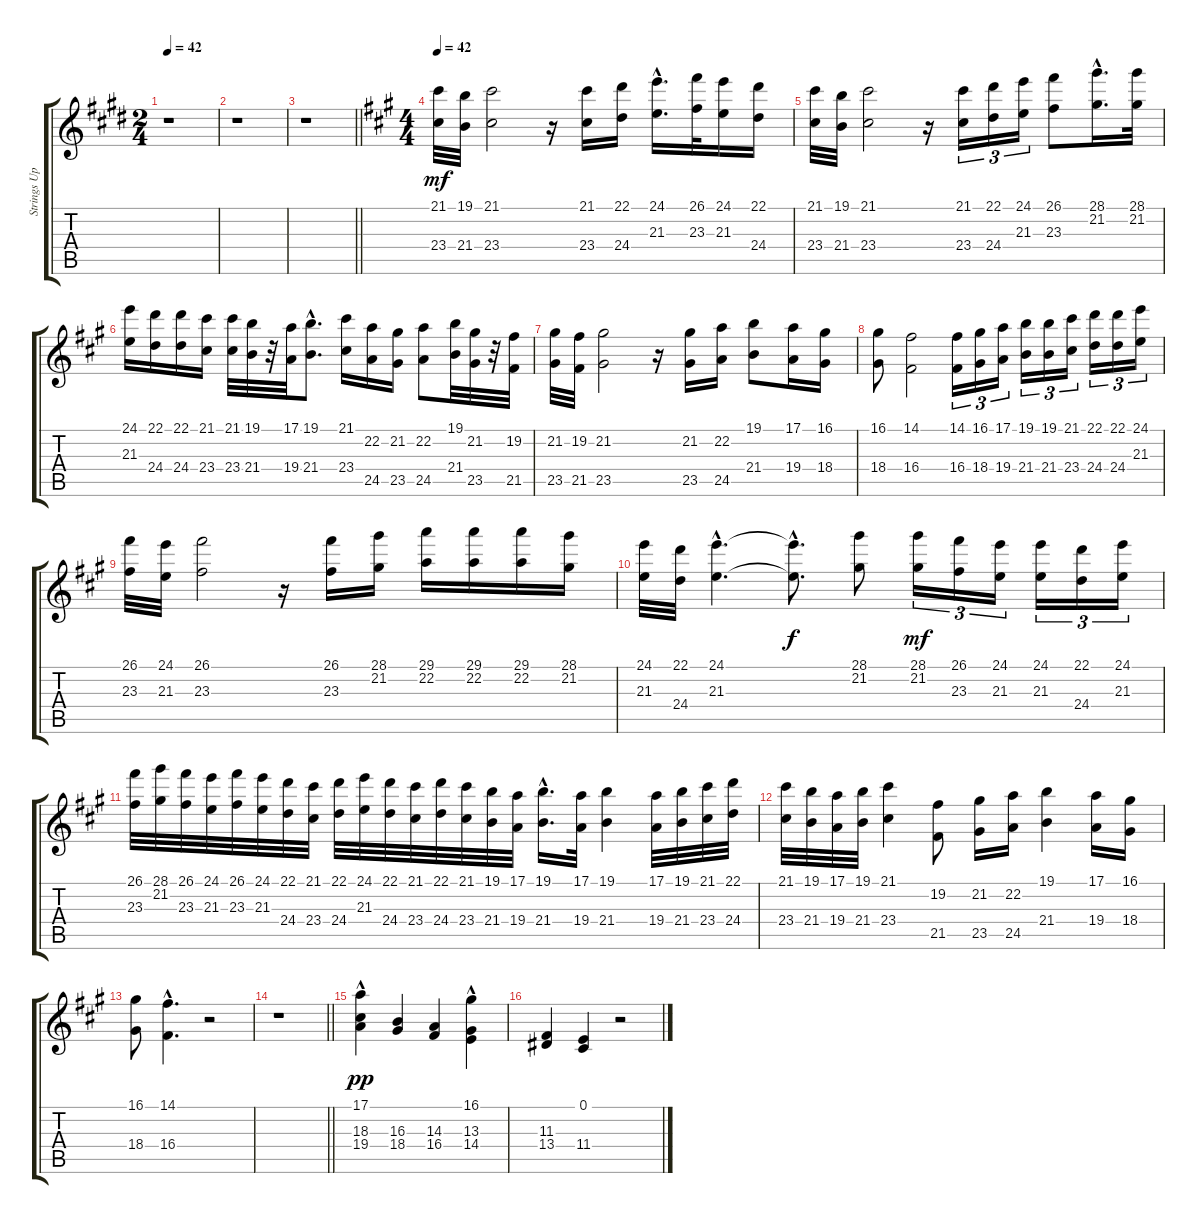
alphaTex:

\track ("Strings Upper" "Strings Up") {instrument stringensemble1}
\staff {score tabs}
\tuning (E4 B3 G3 D3 A2 E2) {hide}
\ts (2 4)
\tempo 42
\clef g2
\ks e
r.1{dy f} |
r.1 |
\barLineRight lightlight
r.1 |
\ts (4 4)
\tempo 42
\ks a
(21.1 23.4).32{dy mf} (19.1 21.4).32 (21.1 23.4).2 r.16 (21.1 23.4).16 (22.1 24.4).16 (24.1{hac} 21.3{hac}).16{d} (26.1 23.3).32 (24.1 21.3).16 (22.1 24.4).16 |
(21.1 23.4).32 (19.1 21.4).32 (21.1 23.4).2 r.16 (21.1 23.4).16{tu (3 2)} (22.1 24.4).16{tu (3 2)} (24.1 21.3).16{tu (3 2)} (26.1 23.3).8 (28.1{hac} 21.2{hac}).16{d} (28.1 21.2).32 |
(24.1 21.3).16 (22.1 24.4).16 (22.1 24.4).16 (21.1 23.4).16 (21.1 23.4).32 (19.1 21.4).32 r.32 (17.1 19.4).32 (19.1{hac} 21.4{hac}).8{d} (21.1 23.4).16 (22.2 24.5).16 (21.2 23.5).16 (22.2 24.5).8 (19.1 21.4).32 (21.2 23.5).32 r.32 (19.2 21.5).32 |
(21.2 23.5).32 (19.2 21.5).32 (21.2 23.5).2 r.16 (21.2 23.5).16 (22.2 24.5).16 (19.1 21.4).8 (17.1 19.4).16 (16.1 18.4).16 |
(16.1 18.4).8 (14.1 16.4).2 (14.1 16.4).16{tu (3 2)} (16.1 18.4).16{tu (3 2)} (17.1 19.4).16{tu (3 2)} (19.1 21.4).16{tu (3 2)} (19.1 21.4).16{tu (3 2)} (21.1 23.4).16{tu (3 2)} (22.1 24.4).16{tu (3 2)} (22.1 24.4).16{tu (3 2)} (24.1 21.3).16{tu (3 2)} |
(26.1 23.3).32 (24.1 21.3).32 (26.1 23.3).2 r.16 (26.1 23.3).16 (28.1 21.2).16 (29.1 22.2).16 (29.1 22.2).16 (29.1 22.2).16 (28.1 21.2).16 |
(24.1 21.3).32 (22.1 24.4).32 (24.1{hac} 21.3{hac}).4{d} (24.1{hac t} 21.3{hac t}).8{d dy f} (28.1 21.2).8 (28.1 21.2).16{tu (3 2) dy mf} (26.1 23.3).16{tu (3 2)} (24.1 21.3).16{tu (3 2)} (24.1 21.3).16{tu (3 2)} (22.1 24.4).16{tu (3 2)} (24.1 21.3).16{tu (3 2)} |
(26.1 23.3).32 (28.1 21.2).32 (26.1 23.3).32 (24.1 21.3).32 (26.1 23.3).32 (24.1 21.3).32 (22.1 24.4).32 (21.1 23.4).32 (22.1 24.4).32 (24.1 21.3).32 (22.1 24.4).32 (21.1 23.4).32 (22.1 24.4).32 (21.1 23.4).32 (19.1 21.4).32 (17.1 19.4).32 (19.1{hac} 21.4{hac}).16{d} (17.1 19.4).32 (19.1 21.4).4 (17.1 19.4).32 (19.1 21.4).32 (21.1 23.4).32 (22.1 24.4).32 |
(21.1 23.4).32 (19.1 21.4).32 (17.1 19.4).32 (19.1 21.4).32 (21.1 23.4).4 (19.2 21.5).8 (21.2 23.5).16 (22.2 24.5).16 (19.1 21.4).4 (17.1 19.4).16 (16.1 18.4).16 |
(16.1 18.4).8 (14.1{hac} 16.4{hac}).4{d} r.2 |
\barLineRight lightlight
r.1 |
(17.1{hac} 18.3 19.4).4{dy pp} (16.3 18.4).4 (14.3 16.4).4 (16.1{hac} 13.3 14.4).4 |
(11.3 13.4).4 (0.1 11.4).4 r.2
